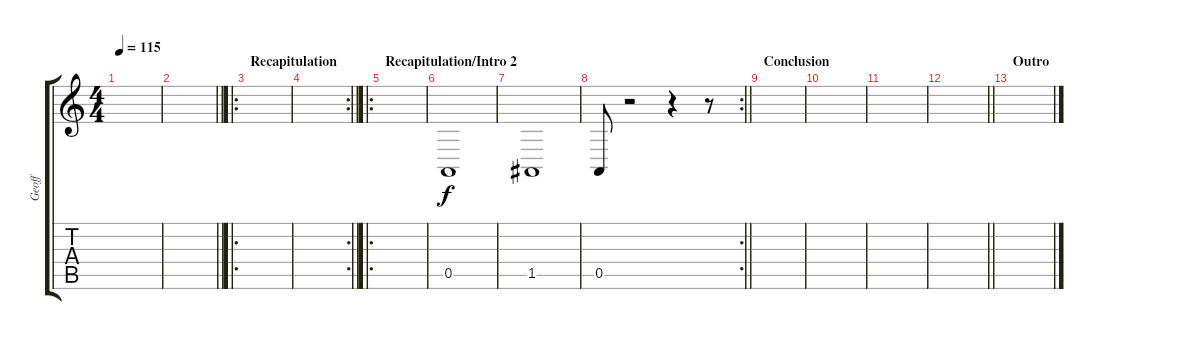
\track ("Geoff" "Geoff") {instrument stringensemble2}
\staff {score tabs}
\tuning (E4 B3 G3 D3 A2 E2) {hide}
\ts (4 4)
\tempo 115
\clef g2
\ks c
|
\barLineRight lightlight
|
\ro
\section ("" "Recapitulation")
|
\rc 2
\barLineRight lightlight
|
\ro
\section ("" "Recapitulation/Intro 2")
|
0.5.1 |
1.5.1 |
\rc 2
\barLineRight lightlight
0.5.8 r.2 r.4 r.8 |
\section ("" "Conclusion")
|
|
|
\barLineRight lightlight
|
\section ("" "Outro")
